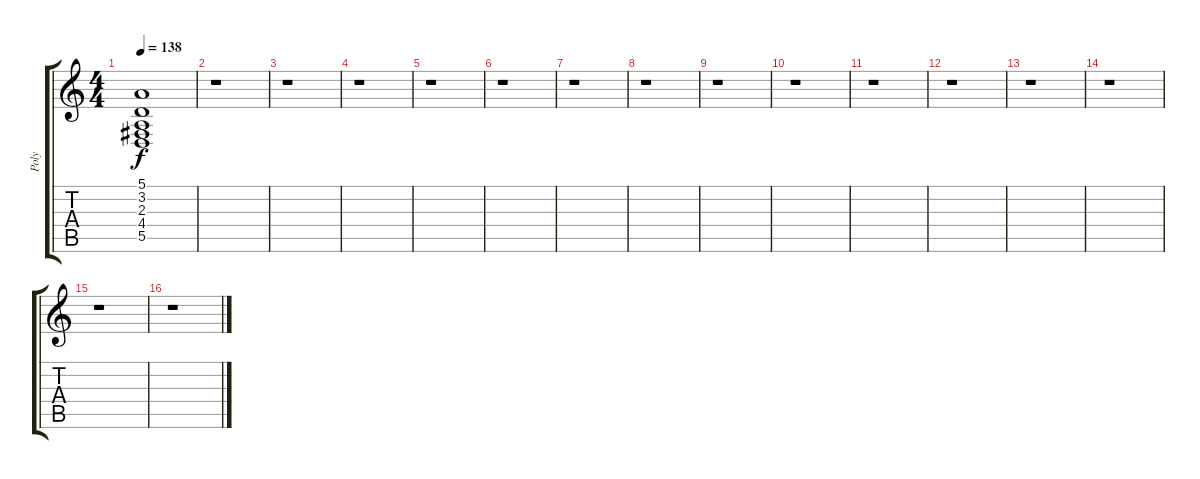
\track ("Poly" "Poly") {instrument pad3polysynth}
\staff {score tabs}
\tuning (E4 B3 G3 D3 A2 E2) {hide}
\ts (4 4)
\tempo 138
\clef g2
\ks c
(5.1 3.2 2.3 4.4 5.5).1{dy f} |
r.1 |
r.1 |
r.1 |
r.1 |
r.1 |
r.1 |
r.1 |
r.1 |
r.1 |
r.1 |
r.1 |
r.1 |
r.1 |
r.1 |
r.1
